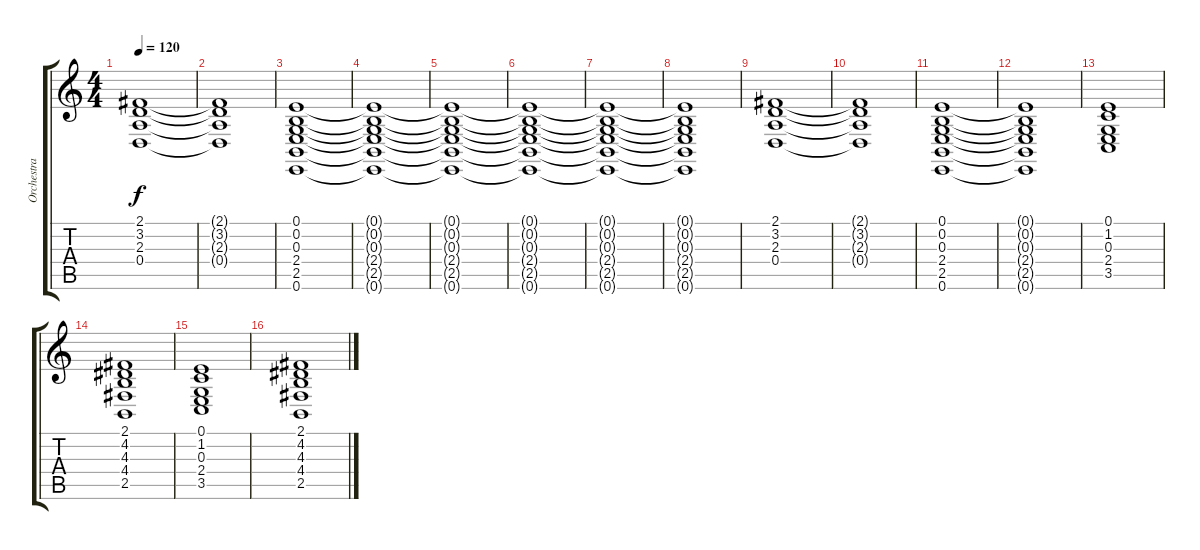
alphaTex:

\track ("Orchestra" "Orchestra") {instrument stringensemble1}
\staff {score tabs}
\tuning (E4 B3 G3 D3 A2 E2) {hide}
\ts (4 4)
\tempo 120
\clef g2
\ks c
(2.1 3.2 2.3 0.4).1{dy f} |
(2.1{t} 3.2{t} 2.3{t} 0.4{t}).1 |
(0.1 0.2 0.3 2.4 2.5 0.6).1 |
(0.1{t} 0.2{t} 0.3{t} 2.4{t} 2.5{t} 0.6{t}).1 |
(0.1{t} 0.2{t} 0.3{t} 2.4{t} 2.5{t} 0.6{t}).1 |
(0.1{t} 0.2{t} 0.3{t} 2.4{t} 2.5{t} 0.6{t}).1 |
(0.1{t} 0.2{t} 0.3{t} 2.4{t} 2.5{t} 0.6{t}).1 |
(0.1{t} 0.2{t} 0.3{t} 2.4{t} 2.5{t} 0.6{t}).1 |
(2.1 3.2 2.3 0.4).1 |
(2.1{t} 3.2{t} 2.3{t} 0.4{t}).1 |
(0.1 0.2 0.3 2.4 2.5 0.6).1 |
(0.1{t} 0.2{t} 0.3{t} 2.4{t} 2.5{t} 0.6{t}).1 |
(0.1 1.2 0.3 2.4 3.5).1{volume 8 balance 5} |
(2.1 4.2 4.3 4.4 2.5).1 |
(0.1 1.2 0.3 2.4 3.5).1 |
(2.1 4.2 4.3 4.4 2.5).1
